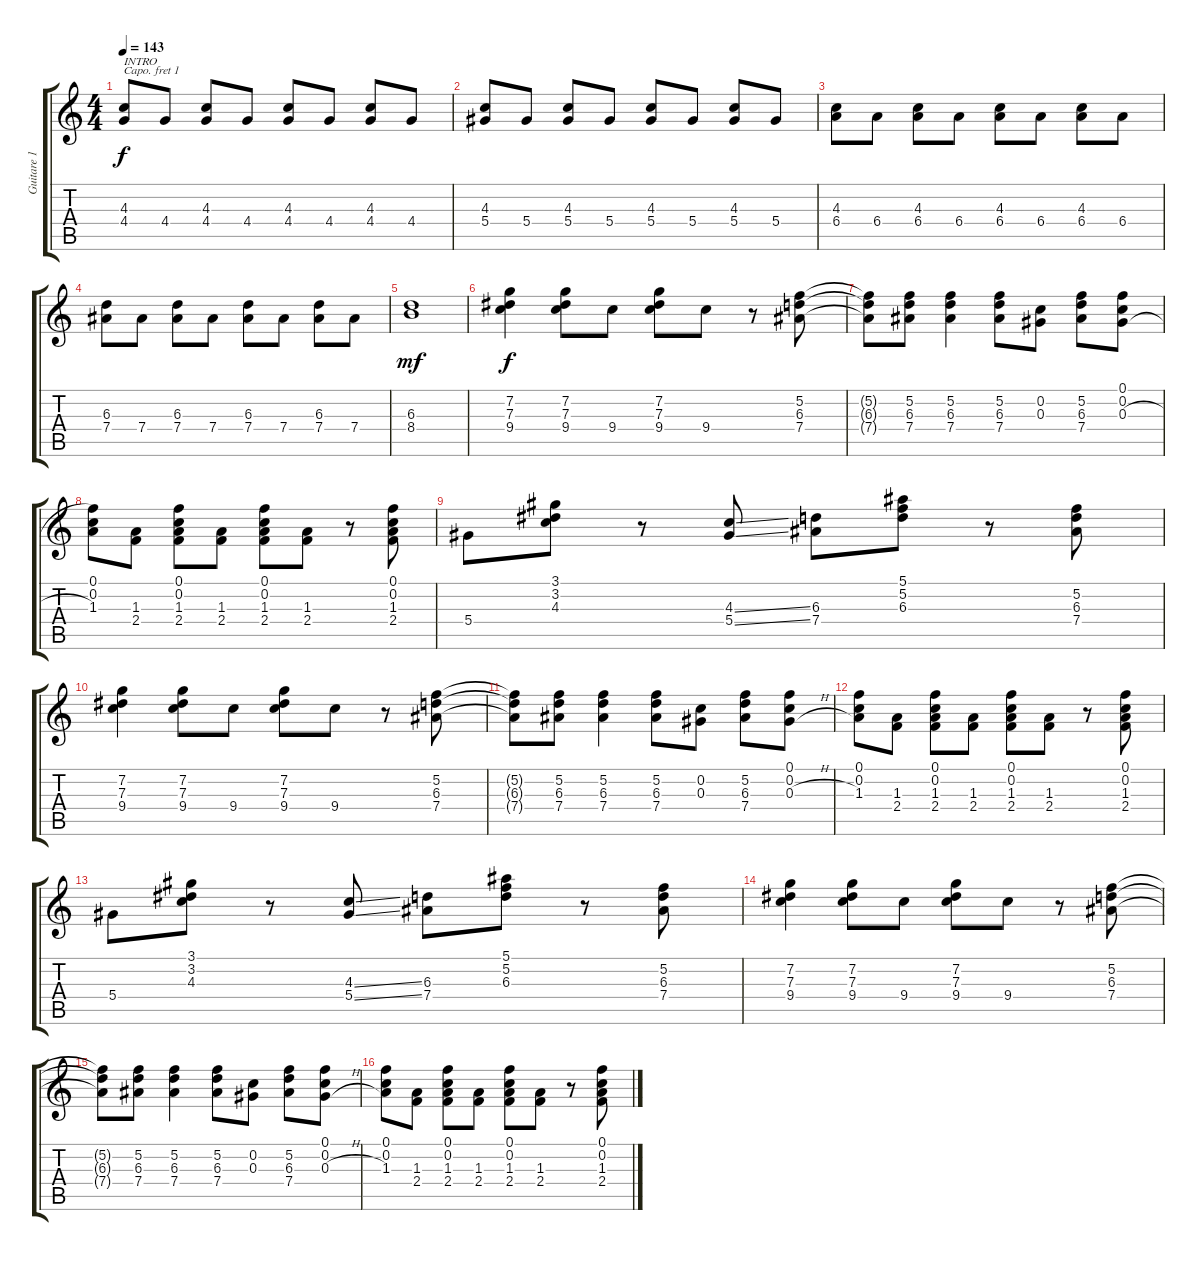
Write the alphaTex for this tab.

\track ("Guitare 1" "Guitare 1") {instrument electricguitarclean}
\staff {score tabs}
\capo 1
\tuning (E4 B3 G3 D3 A2 E2) {hide}
\ts (4 4)
\tempo 143
\clef g2
\ks c
(4.3 4.4).8{txt "INTRO" dy f instrument electricguitarclean} 4.4.8 (4.3 4.4).8 4.4.8 (4.3 4.4).8 4.4.8 (4.3 4.4).8 4.4.8 |
(4.3 5.4).8 5.4.8 (4.3 5.4).8 5.4.8 (4.3 5.4).8 5.4.8 (4.3 5.4).8 5.4.8 |
(4.3 6.4).8 6.4.8 (4.3 6.4).8 6.4.8 (4.3 6.4).8 6.4.8 (4.3 6.4).8 6.4.8 |
(6.3 7.4).8 7.4.8 (6.3 7.4).8 7.4.8 (6.3 7.4).8 7.4.8 (6.3 7.4).8 7.4.8 |
(6.3 8.4).1{dy mf} |
(7.2 7.3 9.4).4{dy f} (7.2 7.3 9.4).8 9.4.8 (7.2 7.3 9.4).8 9.4.8 r.8 (5.2 6.3 7.4).8 |
(5.2{t} 6.3{t} 7.4{t}).8 (5.2 6.3 7.4).8 (5.2 6.3 7.4).4 (5.2 6.3 7.4).8 (0.2 0.3).8 (5.2 6.3 7.4).8 (0.1 0.2 0.3{h}).8 |
(0.1 0.2 1.3).8 (1.3 2.4).8 (0.1 0.2 1.3 2.4).8 (1.3 2.4).8 (0.1 0.2 1.3 2.4).8 (1.3 2.4).8 r.8 (0.1 0.2 1.3 2.4).8 |
5.4.8 (3.1 3.2 4.3).8 r.8 (4.3{ss} 5.4{ss}).8 (6.3 7.4).8 (5.1 5.2 6.3).8 r.8 (5.2 6.3 7.4).8 |
(7.2 7.3 9.4).4 (7.2 7.3 9.4).8 9.4.8 (7.2 7.3 9.4).8 9.4.8 r.8 (5.2 6.3 7.4).8 |
(5.2{t} 6.3{t} 7.4{t}).8 (5.2 6.3 7.4).8 (5.2 6.3 7.4).4 (5.2 6.3 7.4).8 (0.2 0.3).8 (5.2 6.3 7.4).8 (0.1 0.2 0.3{h}).8 |
(0.1 0.2 1.3).8 (1.3 2.4).8 (0.1 0.2 1.3 2.4).8 (1.3 2.4).8 (0.1 0.2 1.3 2.4).8 (1.3 2.4).8 r.8 (0.1 0.2 1.3 2.4).8 |
5.4.8 (3.1 3.2 4.3).8 r.8 (4.3{ss} 5.4{ss}).8 (6.3 7.4).8 (5.1 5.2 6.3).8 r.8 (5.2 6.3 7.4).8 |
(7.2 7.3 9.4).4 (7.2 7.3 9.4).8 9.4.8 (7.2 7.3 9.4).8 9.4.8 r.8 (5.2 6.3 7.4).8 |
(5.2{t} 6.3{t} 7.4{t}).8 (5.2 6.3 7.4).8 (5.2 6.3 7.4).4 (5.2 6.3 7.4).8 (0.2 0.3).8 (5.2 6.3 7.4).8 (0.1 0.2 0.3{h}).8 |
(0.1 0.2 1.3).8 (1.3 2.4).8 (0.1 0.2 1.3 2.4).8 (1.3 2.4).8 (0.1 0.2 1.3 2.4).8 (1.3 2.4).8 r.8 (0.1 0.2 1.3 2.4).8
